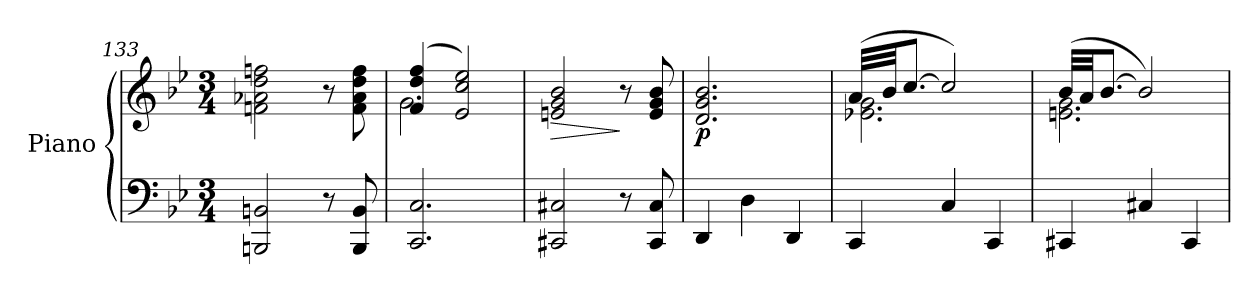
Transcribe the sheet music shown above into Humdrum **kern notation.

**kern	**kern	**dynam
*part1	*part1	*part1
*staff2	*staff1	*staff1/2
*I"Piano	*	*
*I'Pno.	*	*
*clefF4	*clefG2	*
*k[b-e-]	*k[b-e-]	*
*M3/4	*M3/4	*
=133	=133	=133
2BBBn/ 2BBn/	2fn\ 2a-X\ 2dd\ 2ffn\	.
8r	8r	.
8BBB/ 8BB/	8f\ 8a-\ 8dd\ 8ff\	.
=134	=134	=134
*	*^	*
2.CC/ 2.C/	(4f/ 4dd/ 4ff/	2.g\	.
.	2e-/ 2cc/ 2ee-/)	.	.
*	*v	*v	*
=135	=135	=135
!	!	!LO:HP:b
2CC#X/ 2C#X/	2en/ 2g/ 2b-/	>
8r	8r	]
8CC#/ 8C#/	8e/ 8g/ 8b-/	.
=136	=136	=136
!	!	!LO:DY:b
4DD/	2.d/ 2.g/ 2.b-/	p
4D\	.	.
4DD/	.	.
!!LO:LB:g=z
=137	=137	=137
*	*^	*
4CC/	(32a/LLL	2.e-X\ 2.g\	.
.	32b-/JJ	.	.
.	[8.cc/J	.	.
4C/	2cc/])	.	.
4CC/	.	.	.
=138	=138	=138	=138
4CC#X/	(32b-/LLL	2.en\ 2.g\	.
.	32a/JJ	.	.
.	[8.b-/J	.	.
4C#X/	2b-/])	.	.
4CC#/	.	.	.
*	*v	*v	*
=	=	=
*-	*-	*-
